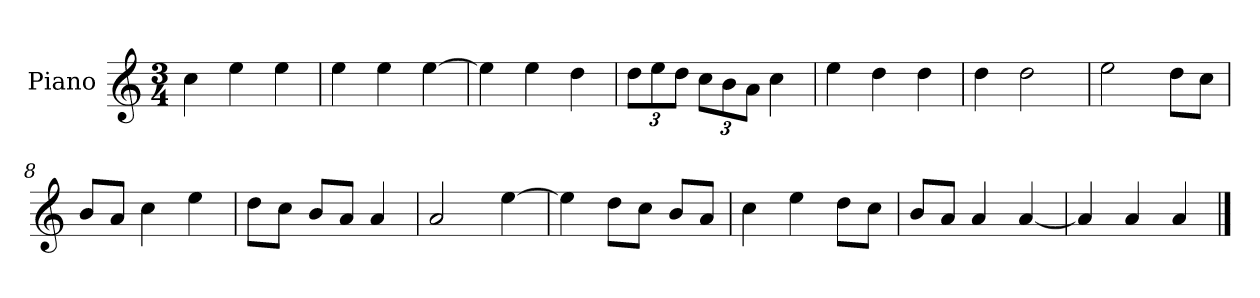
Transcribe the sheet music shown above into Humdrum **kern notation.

**kern
*part1
*staff1
*I"Piano
*I'P-no
*clefG2
*k[]
*M3/4
*MM176
=1
4cc\
4ee\
4ee\
=2
4ee\
4ee\
[4ee\
=3
4ee\]
4ee\
4dd\
=4
*Xbrackettup
12dd\L
12ee\
12dd\J
12cc\L
12b\
12a\J
4cc\
=5
4ee\
4dd\
4dd\
=6
4dd\
2dd\
=7
2ee\
8dd\L
8cc\J
=8
8b/L
8a/J
4cc\
4ee\
=9
8dd\L
8cc\J
8b/L
8a/J
4a/
=10
2a/
[4ee\
!!LO:LB:g=z
=11
4ee\]
8dd\L
8cc\J
8b/L
8a/J
=12
4cc\
4ee\
8dd\L
8cc\J
=13
8b/L
8a/J
4a/
[4a/
=14
4a/]
4a/
4a/
==
*-
